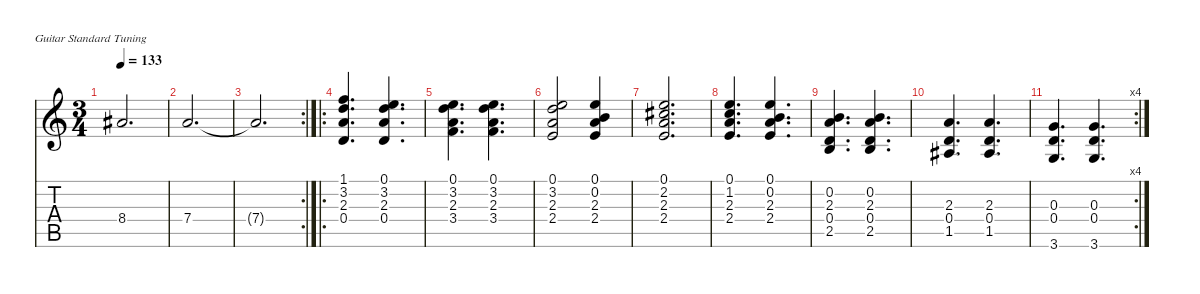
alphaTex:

\defaultSystemsLayout 4
\hideDynamics
\bracketExtendMode nobrackets
\singleTrackTrackNamePolicy hidden
\multiTrackTrackNamePolicy hidden
\firstSystemTrackNameMode fullname
\firstSystemTrackNameOrientation horizontal
\otherSystemsTrackNameOrientation horizontal
\track ("Electric Guitar" "el.guit.") {instrument electricguitarclean}
\staff {score tabs}
\tuning (E4 B3 G3 D3 A2 E2)
\ts (3 4)
\tempo 133
\clef g2
\ks aminor
8.4{acc #}.2{d dy f beam Up} |
7.4.2{d beam Up} |
\rc 2
7.4{t}.2{d beam Up} |
\ro
(1.1 3.2 2.3 0.4).4{d instrument electricguitarclean beam Up} (0.1 3.2 2.3 0.4).4{d beam Up} |
(0.1 3.2 2.3 3.4).4{d beam Down} (0.1 3.2 2.3 3.4).4{d beam Down} |
(0.1 3.2 2.3 2.4).2{beam Up} (0.1 0.2 2.3 2.4).4{beam Up} |
(0.1 2.2{acc #} 2.3 2.4).2{d beam Up} |
(0.1 1.2 2.3 2.4).4{d beam Up} (0.1 0.2 2.3 2.4).4{d beam Up} |
(0.2 2.3 0.4 2.5).4{d beam Up} (0.2 2.3 0.4 2.5).4{d beam Up} |
(2.3 0.4 1.5{acc #}).4{d beam Up} (2.3 0.4 1.5{acc #}).4{d beam Up} |
\rc 4
(0.3 0.4 3.6).4{d beam Up} (0.3 0.4 3.6).4{d beam Up}
